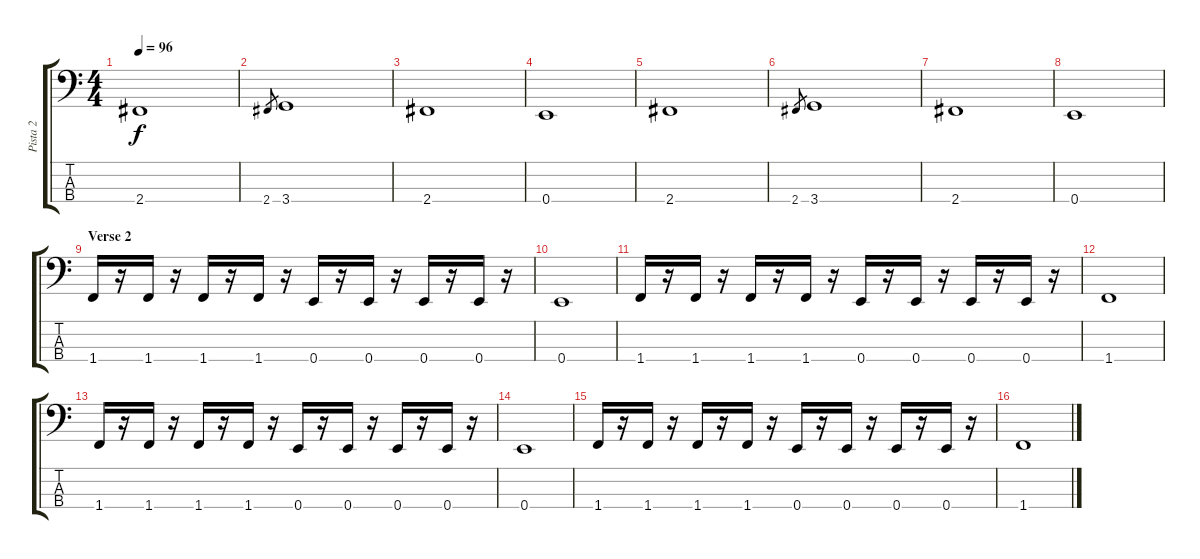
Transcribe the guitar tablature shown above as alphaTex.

\track ("Pista 2" "Pista 2") {instrument electricbasspick}
\staff {score tabs}
\tuning (G2 D2 A1 E1) {hide}
\ts (4 4)
\tempo 96
\clef f4
\ks c
2.4.1{dy f} |
2.4.8{gr} 3.4.1 |
2.4.1 |
0.4.1 |
2.4.1 |
2.4.8{gr} 3.4.1 |
2.4.1 |
0.4.1 |
\section ("" "Verse 2")
1.4.16 r.16 1.4.16 r.16 1.4.16 r.16 1.4.16 r.16 0.4.16 r.16 0.4.16 r.16 0.4.16 r.16 0.4.16 r.16 |
0.4.1 |
1.4.16 r.16 1.4.16 r.16 1.4.16 r.16 1.4.16 r.16 0.4.16 r.16 0.4.16 r.16 0.4.16 r.16 0.4.16 r.16 |
1.4.1 |
1.4.16 r.16 1.4.16 r.16 1.4.16 r.16 1.4.16 r.16 0.4.16 r.16 0.4.16 r.16 0.4.16 r.16 0.4.16 r.16 |
0.4.1 |
1.4.16 r.16 1.4.16 r.16 1.4.16 r.16 1.4.16 r.16 0.4.16 r.16 0.4.16 r.16 0.4.16 r.16 0.4.16 r.16 |
1.4.1
